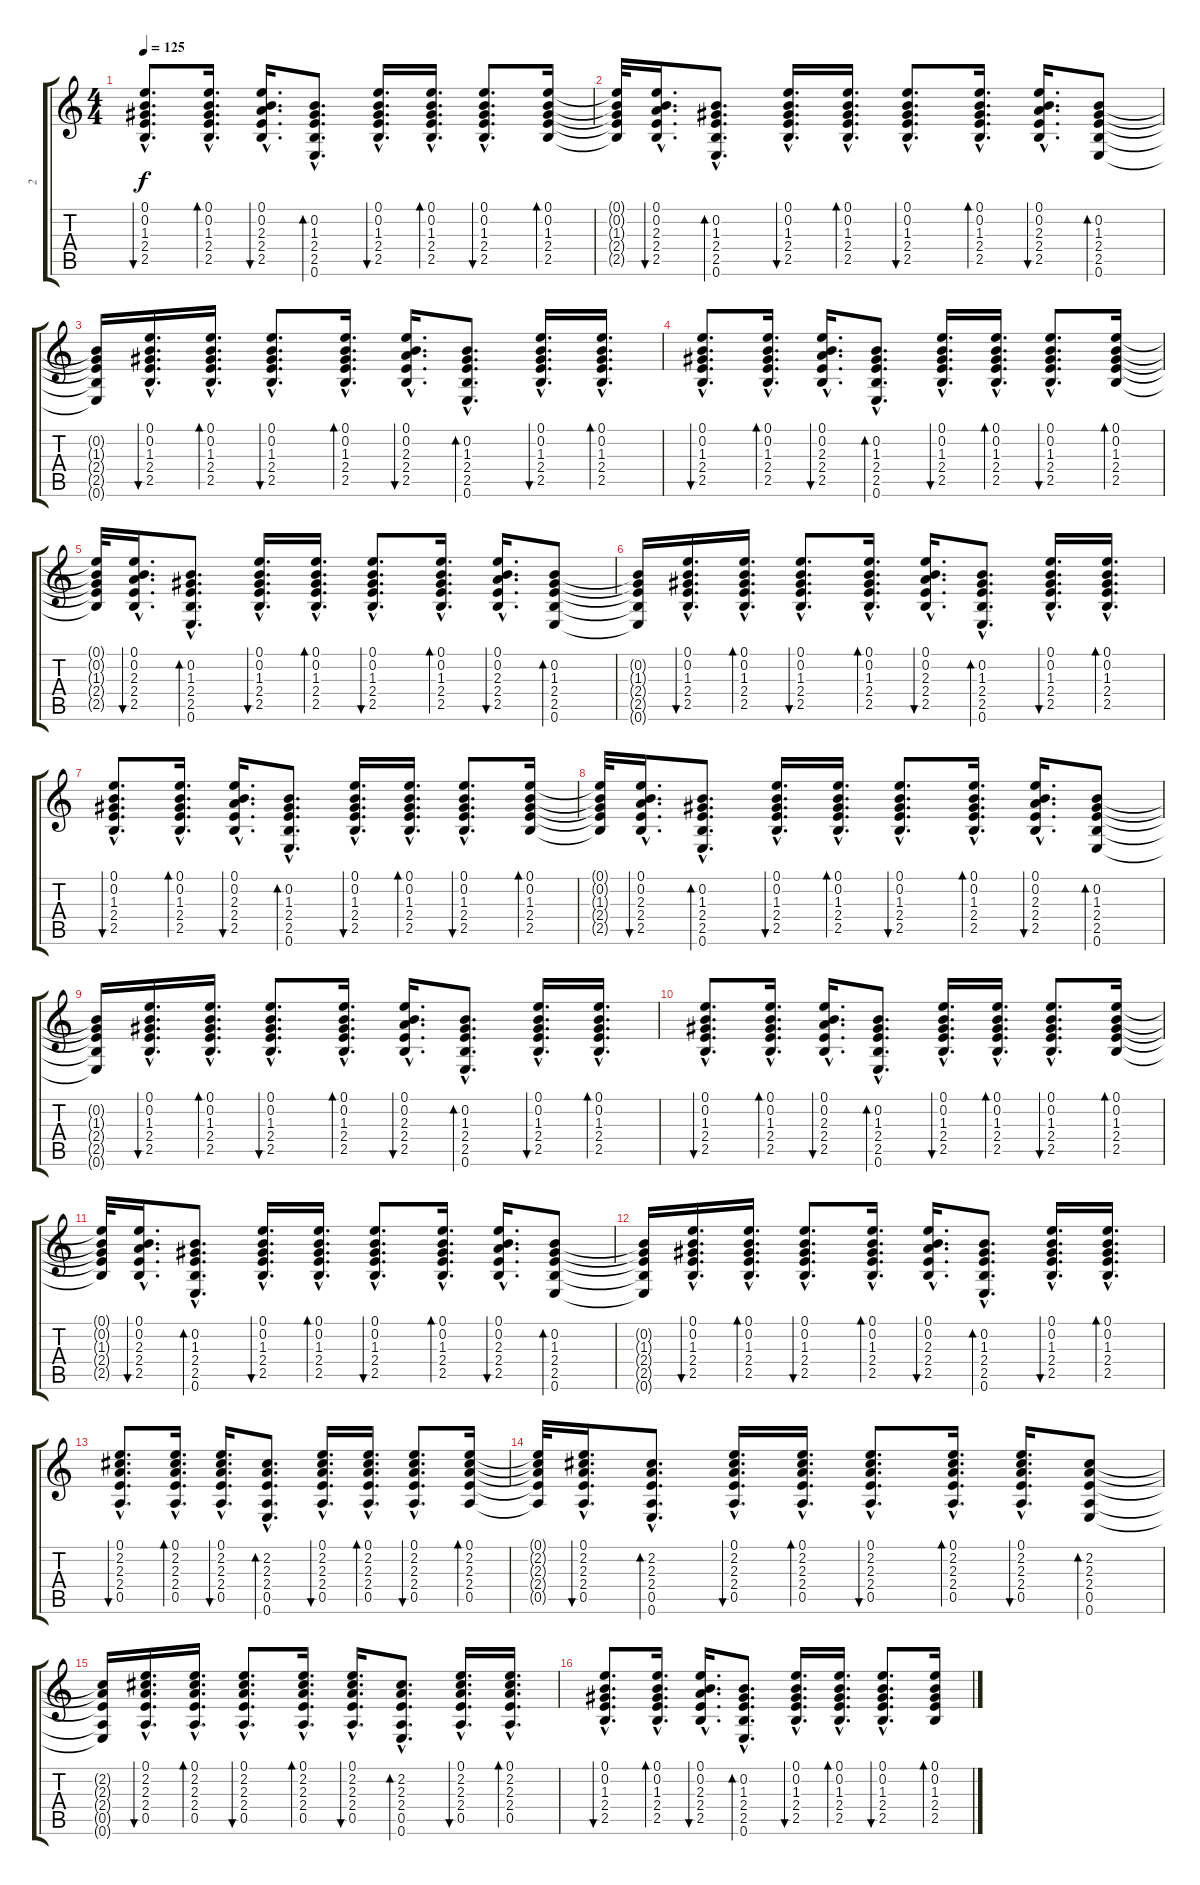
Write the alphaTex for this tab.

\track ("2" "2") {instrument acousticguitarsteel}
\staff {score tabs}
\tuning (E4 B3 G3 D3 A2 E2) {hide}
\ts (4 4)
\tempo 125
\clef g2
\ks c
(0.1{hac} 0.2{hac} 1.3{hac} 2.4{hac} 2.5{hac}).8{d bu 30 dy f instrument acousticguitarsteel} (0.1{hac} 0.2{hac} 1.3{hac} 2.4{hac} 2.5{hac}).16{d bd 30} (0.1{hac} 0.2{hac} 2.3{hac} 2.4{hac} 2.5{hac}).16{d bu 30} (0.2{hac} 1.3{hac} 2.4{hac} 2.5{hac} 0.6{hac}).8{d bd 30} (0.1{hac} 0.2{hac} 1.3{hac} 2.4{hac} 2.5{hac}).16{d bu 30} (0.1{hac} 0.2{hac} 1.3{hac} 2.4{hac} 2.5{hac}).16{d bd 30} (0.1{hac} 0.2{hac} 1.3{hac} 2.4{hac} 2.5{hac}).8{d bu 30} (0.1 0.2 1.3 2.4 2.5).16{bd 30} |
(0.1{t} 0.2{t} 1.3{t} 2.4{t} 2.5{t}).32 (0.1{hac} 0.2{hac} 2.3{hac} 2.4{hac} 2.5{hac}).16{d bu 30} (0.2{hac} 1.3{hac} 2.4{hac} 2.5{hac} 0.6{hac}).8{d bd 30} (0.1{hac} 0.2{hac} 1.3{hac} 2.4{hac} 2.5{hac}).16{d bu 30} (0.1{hac} 0.2{hac} 1.3{hac} 2.4{hac} 2.5{hac}).16{d bd 30} (0.1{hac} 0.2{hac} 1.3{hac} 2.4{hac} 2.5{hac}).8{d bu 30} (0.1{hac} 0.2{hac} 1.3{hac} 2.4{hac} 2.5{hac}).16{d bd 30} (0.1{hac} 0.2{hac} 2.3{hac} 2.4{hac} 2.5{hac}).16{d bu 30} (0.2 1.3 2.4 2.5 0.6).8{bd 30} |
(0.2{t} 1.3{t} 2.4{t} 2.5{t} 0.6{t}).16 (0.1{hac} 0.2{hac} 1.3{hac} 2.4{hac} 2.5{hac}).16{d bu 30} (0.1{hac} 0.2{hac} 1.3{hac} 2.4{hac} 2.5{hac}).16{d bd 30} (0.1{hac} 0.2{hac} 1.3{hac} 2.4{hac} 2.5{hac}).8{d bu 30} (0.1{hac} 0.2{hac} 1.3{hac} 2.4{hac} 2.5{hac}).16{d bd 30} (0.1{hac} 0.2{hac} 2.3{hac} 2.4{hac} 2.5{hac}).16{d bu 30} (0.2{hac} 1.3{hac} 2.4{hac} 2.5{hac} 0.6{hac}).8{d bd 30} (0.1{hac} 0.2{hac} 1.3{hac} 2.4{hac} 2.5{hac}).16{d bu 30} (0.1{hac} 0.2{hac} 1.3{hac} 2.4{hac} 2.5{hac}).16{d bd 30} |
(0.1{hac} 0.2{hac} 1.3{hac} 2.4{hac} 2.5{hac}).8{d bu 30} (0.1{hac} 0.2{hac} 1.3{hac} 2.4{hac} 2.5{hac}).16{d bd 30} (0.1{hac} 0.2{hac} 2.3{hac} 2.4{hac} 2.5{hac}).16{d bu 30} (0.2{hac} 1.3{hac} 2.4{hac} 2.5{hac} 0.6{hac}).8{d bd 30} (0.1{hac} 0.2{hac} 1.3{hac} 2.4{hac} 2.5{hac}).16{d bu 30} (0.1{hac} 0.2{hac} 1.3{hac} 2.4{hac} 2.5{hac}).16{d bd 30} (0.1{hac} 0.2{hac} 1.3{hac} 2.4{hac} 2.5{hac}).8{d bu 30} (0.1 0.2 1.3 2.4 2.5).16{bd 30} |
(0.1{t} 0.2{t} 1.3{t} 2.4{t} 2.5{t}).32 (0.1{hac} 0.2{hac} 2.3{hac} 2.4{hac} 2.5{hac}).16{d bu 30} (0.2{hac} 1.3{hac} 2.4{hac} 2.5{hac} 0.6{hac}).8{d bd 30} (0.1{hac} 0.2{hac} 1.3{hac} 2.4{hac} 2.5{hac}).16{d bu 30} (0.1{hac} 0.2{hac} 1.3{hac} 2.4{hac} 2.5{hac}).16{d bd 30} (0.1{hac} 0.2{hac} 1.3{hac} 2.4{hac} 2.5{hac}).8{d bu 30} (0.1{hac} 0.2{hac} 1.3{hac} 2.4{hac} 2.5{hac}).16{d bd 30} (0.1{hac} 0.2{hac} 2.3{hac} 2.4{hac} 2.5{hac}).16{d bu 30} (0.2 1.3 2.4 2.5 0.6).8{bd 30} |
(0.2{t} 1.3{t} 2.4{t} 2.5{t} 0.6{t}).16 (0.1{hac} 0.2{hac} 1.3{hac} 2.4{hac} 2.5{hac}).16{d bu 30} (0.1{hac} 0.2{hac} 1.3{hac} 2.4{hac} 2.5{hac}).16{d bd 30} (0.1{hac} 0.2{hac} 1.3{hac} 2.4{hac} 2.5{hac}).8{d bu 30} (0.1{hac} 0.2{hac} 1.3{hac} 2.4{hac} 2.5{hac}).16{d bd 30} (0.1{hac} 0.2{hac} 2.3{hac} 2.4{hac} 2.5{hac}).16{d bu 30} (0.2{hac} 1.3{hac} 2.4{hac} 2.5{hac} 0.6{hac}).8{d bd 30} (0.1{hac} 0.2{hac} 1.3{hac} 2.4{hac} 2.5{hac}).16{d bu 30} (0.1{hac} 0.2{hac} 1.3{hac} 2.4{hac} 2.5{hac}).16{d bd 30} |
(0.1{hac} 0.2{hac} 1.3{hac} 2.4{hac} 2.5{hac}).8{d bu 30} (0.1{hac} 0.2{hac} 1.3{hac} 2.4{hac} 2.5{hac}).16{d bd 30} (0.1{hac} 0.2{hac} 2.3{hac} 2.4{hac} 2.5{hac}).16{d bu 30} (0.2{hac} 1.3{hac} 2.4{hac} 2.5{hac} 0.6{hac}).8{d bd 30} (0.1{hac} 0.2{hac} 1.3{hac} 2.4{hac} 2.5{hac}).16{d bu 30} (0.1{hac} 0.2{hac} 1.3{hac} 2.4{hac} 2.5{hac}).16{d bd 30} (0.1{hac} 0.2{hac} 1.3{hac} 2.4{hac} 2.5{hac}).8{d bu 30} (0.1 0.2 1.3 2.4 2.5).16{bd 30} |
(0.1{t} 0.2{t} 1.3{t} 2.4{t} 2.5{t}).32 (0.1{hac} 0.2{hac} 2.3{hac} 2.4{hac} 2.5{hac}).16{d bu 30} (0.2{hac} 1.3{hac} 2.4{hac} 2.5{hac} 0.6{hac}).8{d bd 30} (0.1{hac} 0.2{hac} 1.3{hac} 2.4{hac} 2.5{hac}).16{d bu 30} (0.1{hac} 0.2{hac} 1.3{hac} 2.4{hac} 2.5{hac}).16{d bd 30} (0.1{hac} 0.2{hac} 1.3{hac} 2.4{hac} 2.5{hac}).8{d bu 30} (0.1{hac} 0.2{hac} 1.3{hac} 2.4{hac} 2.5{hac}).16{d bd 30} (0.1{hac} 0.2{hac} 2.3{hac} 2.4{hac} 2.5{hac}).16{d bu 30} (0.2 1.3 2.4 2.5 0.6).8{bd 30} |
(0.2{t} 1.3{t} 2.4{t} 2.5{t} 0.6{t}).16 (0.1{hac} 0.2{hac} 1.3{hac} 2.4{hac} 2.5{hac}).16{d bu 30} (0.1{hac} 0.2{hac} 1.3{hac} 2.4{hac} 2.5{hac}).16{d bd 30} (0.1{hac} 0.2{hac} 1.3{hac} 2.4{hac} 2.5{hac}).8{d bu 30} (0.1{hac} 0.2{hac} 1.3{hac} 2.4{hac} 2.5{hac}).16{d bd 30} (0.1{hac} 0.2{hac} 2.3{hac} 2.4{hac} 2.5{hac}).16{d bu 30} (0.2{hac} 1.3{hac} 2.4{hac} 2.5{hac} 0.6{hac}).8{d bd 30} (0.1{hac} 0.2{hac} 1.3{hac} 2.4{hac} 2.5{hac}).16{d bu 30} (0.1{hac} 0.2{hac} 1.3{hac} 2.4{hac} 2.5{hac}).16{d bd 30} |
(0.1{hac} 0.2{hac} 1.3{hac} 2.4{hac} 2.5{hac}).8{d bu 30} (0.1{hac} 0.2{hac} 1.3{hac} 2.4{hac} 2.5{hac}).16{d bd 30} (0.1{hac} 0.2{hac} 2.3{hac} 2.4{hac} 2.5{hac}).16{d bu 30} (0.2{hac} 1.3{hac} 2.4{hac} 2.5{hac} 0.6{hac}).8{d bd 30} (0.1{hac} 0.2{hac} 1.3{hac} 2.4{hac} 2.5{hac}).16{d bu 30} (0.1{hac} 0.2{hac} 1.3{hac} 2.4{hac} 2.5{hac}).16{d bd 30} (0.1{hac} 0.2{hac} 1.3{hac} 2.4{hac} 2.5{hac}).8{d bu 30} (0.1 0.2 1.3 2.4 2.5).16{bd 30} |
(0.1{t} 0.2{t} 1.3{t} 2.4{t} 2.5{t}).32 (0.1{hac} 0.2{hac} 2.3{hac} 2.4{hac} 2.5{hac}).16{d bu 30} (0.2{hac} 1.3{hac} 2.4{hac} 2.5{hac} 0.6{hac}).8{d bd 30} (0.1{hac} 0.2{hac} 1.3{hac} 2.4{hac} 2.5{hac}).16{d bu 30} (0.1{hac} 0.2{hac} 1.3{hac} 2.4{hac} 2.5{hac}).16{d bd 30} (0.1{hac} 0.2{hac} 1.3{hac} 2.4{hac} 2.5{hac}).8{d bu 30} (0.1{hac} 0.2{hac} 1.3{hac} 2.4{hac} 2.5{hac}).16{d bd 30} (0.1{hac} 0.2{hac} 2.3{hac} 2.4{hac} 2.5{hac}).16{d bu 30} (0.2 1.3 2.4 2.5 0.6).8{bd 30} |
(0.2{t} 1.3{t} 2.4{t} 2.5{t} 0.6{t}).16 (0.1{hac} 0.2{hac} 1.3{hac} 2.4{hac} 2.5{hac}).16{d bu 30} (0.1{hac} 0.2{hac} 1.3{hac} 2.4{hac} 2.5{hac}).16{d bd 30} (0.1{hac} 0.2{hac} 1.3{hac} 2.4{hac} 2.5{hac}).8{d bu 30} (0.1{hac} 0.2{hac} 1.3{hac} 2.4{hac} 2.5{hac}).16{d bd 30} (0.1{hac} 0.2{hac} 2.3{hac} 2.4{hac} 2.5{hac}).16{d bu 30} (0.2{hac} 1.3{hac} 2.4{hac} 2.5{hac} 0.6{hac}).8{d bd 30} (0.1{hac} 0.2{hac} 1.3{hac} 2.4{hac} 2.5{hac}).16{d bu 30} (0.1{hac} 0.2{hac} 1.3{hac} 2.4{hac} 2.5{hac}).16{d bd 30} |
(0.1{hac} 2.2{hac} 2.3{hac} 2.4{hac} 0.5{hac}).8{d bu 30} (0.1{hac} 2.2{hac} 2.3{hac} 2.4{hac} 0.5{hac}).16{d bd 30} (0.1{hac} 2.2{hac} 2.3{hac} 2.4{hac} 0.5{hac}).16{d bu 30} (2.2{hac} 2.3{hac} 2.4{hac} 0.5{hac} 0.6{hac}).8{d bd 30} (0.1{hac} 2.2{hac} 2.3{hac} 2.4{hac} 0.5{hac}).16{d bu 30} (0.1{hac} 2.2{hac} 2.3{hac} 2.4{hac} 0.5{hac}).16{d bd 30} (0.1{hac} 2.2{hac} 2.3{hac} 2.4{hac} 0.5{hac}).8{d bu 30} (0.1 2.2 2.3 2.4 0.5).16{bd 30} |
(0.1{t} 2.2{t} 2.3{t} 2.4{t} 0.5{t}).32 (0.1{hac} 2.2{hac} 2.3{hac} 2.4{hac} 0.5{hac}).16{d bu 30} (2.2{hac} 2.3{hac} 2.4{hac} 0.5{hac} 0.6{hac}).8{d bd 30} (0.1{hac} 2.2{hac} 2.3{hac} 2.4{hac} 0.5{hac}).16{d bu 30} (0.1{hac} 2.2{hac} 2.3{hac} 2.4{hac} 0.5{hac}).16{d bd 30} (0.1{hac} 2.2{hac} 2.3{hac} 2.4{hac} 0.5{hac}).8{d bu 30} (0.1{hac} 2.2{hac} 2.3{hac} 2.4{hac} 0.5{hac}).16{d bd 30} (0.1{hac} 2.2{hac} 2.3{hac} 2.4{hac} 0.5{hac}).16{d bu 30} (2.2 2.3 2.4 0.5 0.6).8{bd 30} |
(2.2{t} 2.3{t} 2.4{t} 0.5{t} 0.6{t}).16 (0.1{hac} 2.2{hac} 2.3{hac} 2.4{hac} 0.5{hac}).16{d bu 30} (0.1{hac} 2.2{hac} 2.3{hac} 2.4{hac} 0.5{hac}).16{d bd 30} (0.1{hac} 2.2{hac} 2.3{hac} 2.4{hac} 0.5{hac}).8{d bu 30} (0.1{hac} 2.2{hac} 2.3{hac} 2.4{hac} 0.5{hac}).16{d bd 30} (0.1{hac} 2.2{hac} 2.3{hac} 2.4{hac} 0.5{hac}).16{d bu 30} (2.2{hac} 2.3{hac} 2.4{hac} 0.5{hac} 0.6{hac}).8{d bd 30} (0.1{hac} 2.2{hac} 2.3{hac} 2.4{hac} 0.5{hac}).16{d bu 30} (0.1{hac} 2.2{hac} 2.3{hac} 2.4{hac} 0.5{hac}).16{d bd 30} |
(0.1{hac} 0.2{hac} 1.3{hac} 2.4{hac} 2.5{hac}).8{d bu 30} (0.1{hac} 0.2{hac} 1.3{hac} 2.4{hac} 2.5{hac}).16{d bd 30} (0.1{hac} 0.2{hac} 2.3{hac} 2.4{hac} 2.5{hac}).16{d bu 30} (0.2{hac} 1.3{hac} 2.4{hac} 2.5{hac} 0.6{hac}).8{d bd 30} (0.1{hac} 0.2{hac} 1.3{hac} 2.4{hac} 2.5{hac}).16{d bu 30} (0.1{hac} 0.2{hac} 1.3{hac} 2.4{hac} 2.5{hac}).16{d bd 30} (0.1{hac} 0.2{hac} 1.3{hac} 2.4{hac} 2.5{hac}).8{d bu 30} (0.1 0.2 1.3 2.4 2.5).16{bd 30}
